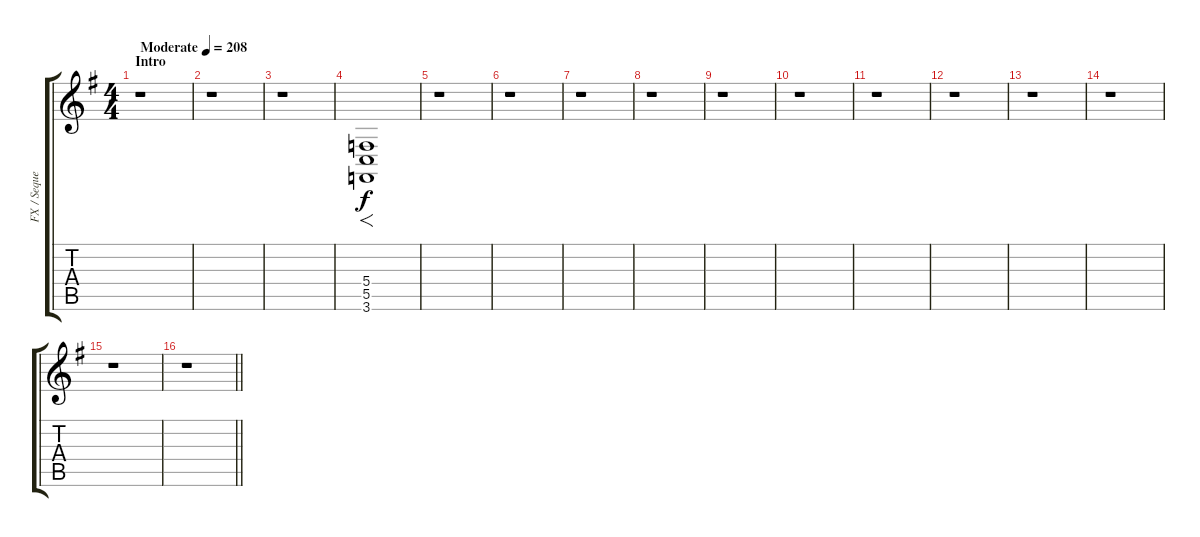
\track ("FX / Sequencer" "FX / Seque") {instrument reversecymbal}
\staff {score tabs}
\tuning (D4 A3 F3 C3 G2 D2) {hide}
\ts (4 4)
\section ("" "Intro")
\tempo (208 "Moderate")
\clef g2
\ks g
r.1{dy f instrument reversecymbal} |
r.1 |
r.1 |
(5.4 5.5 3.6).1{f} |
r.1 |
r.1 |
r.1 |
r.1 |
r.1 |
r.1 |
r.1 |
r.1 |
r.1 |
r.1 |
r.1 |
\barLineRight lightlight
r.1
